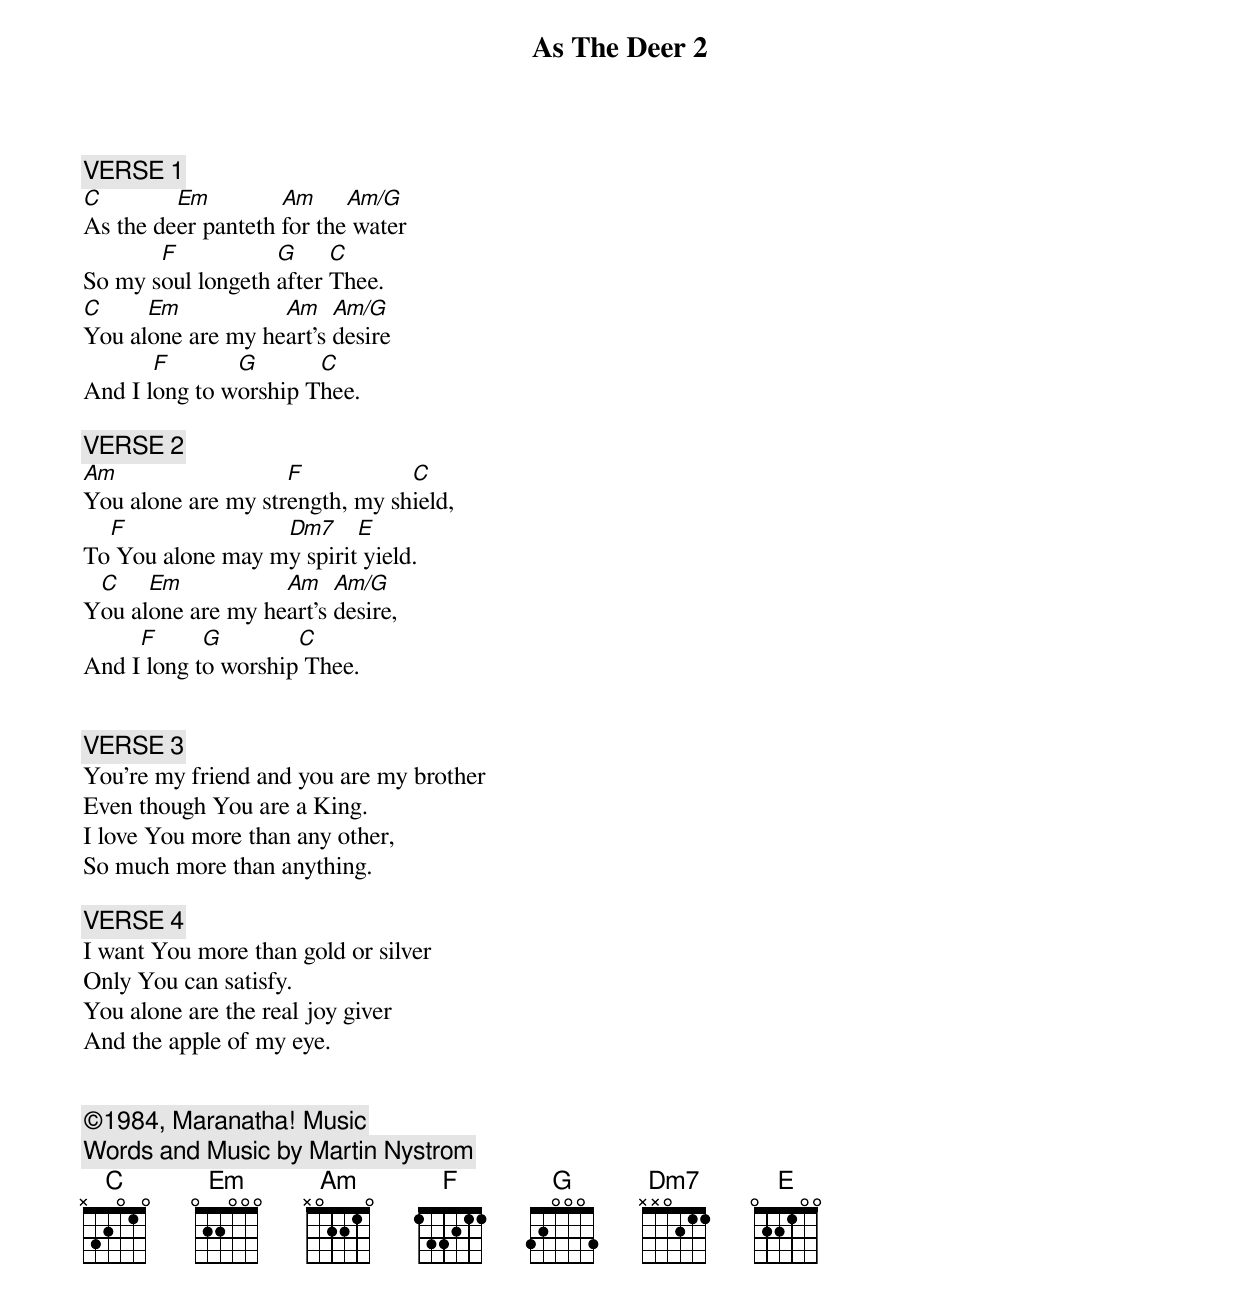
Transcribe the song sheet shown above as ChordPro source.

{t:As The Deer 2}

{c:VERSE 1}
[C]As the de[Em]er panteth [Am]for the[Am/G] water
So my s[F]oul longeth [G]after [C]Thee.
[C]You al[Em]one are my he[Am]art's [Am/G]desire
And I l[F]ong to w[G]orship T[C]hee.

{c:VERSE 2}
[Am]You alone are my str[F]ength, my sh[C]ield,
To[F] You alone may m[Dm7]y spirit[E] yield.
Y[C]ou al[Em]one are my he[Am]art's [Am/G]desire,
And I[F] long t[G]o worship[C] Thee.


{c:VERSE 3}
You're my friend and you are my brother
Even though You are a King.
I love You more than any other,
So much more than anything.

{c:VERSE 4}
I want You more than gold or silver
Only You can satisfy.
You alone are the real joy giver
And the apple of my eye.

{define:Am/G 0 3 x 2 2 1 0}

{c:©1984, Maranatha! Music}
{c:Words and Music by Martin Nystrom}
